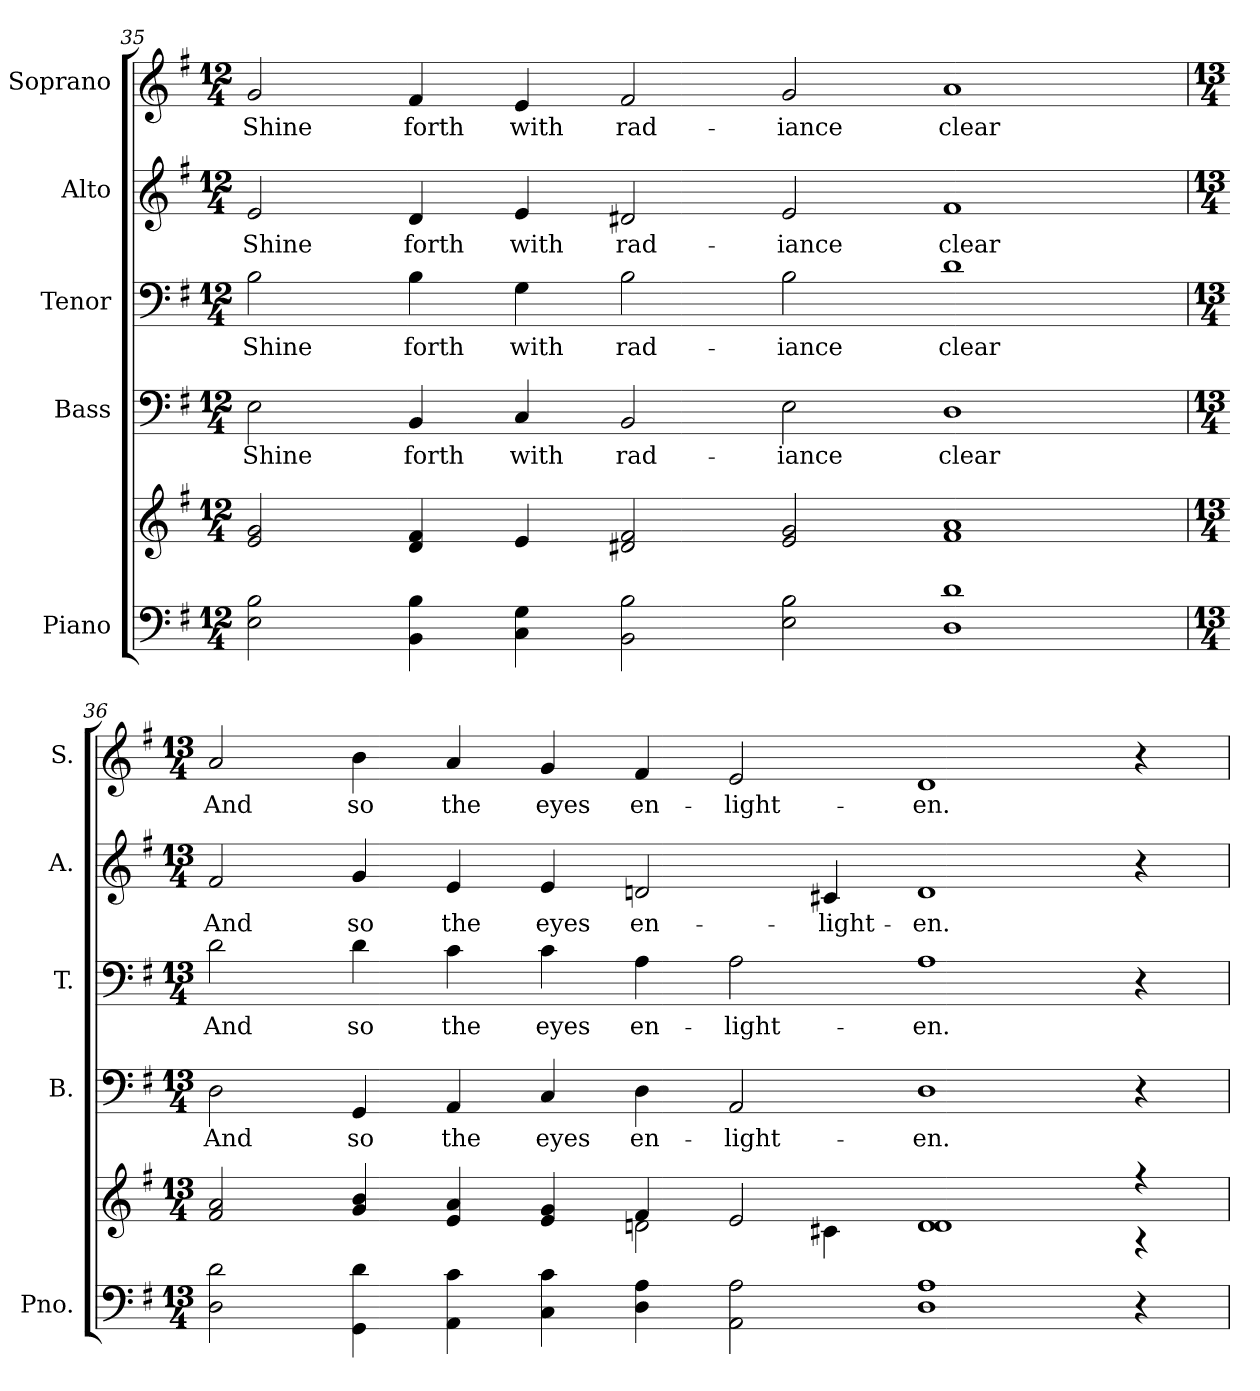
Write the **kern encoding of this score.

**kern	**kern	**kern	**text	**kern	**text	**kern	**text	**kern	**text
*part5	*part5	*part4	*part4	*part3	*part3	*part2	*part2	*part1	*part1
*staff6	*staff5	*staff4	*staff4	*staff3	*staff3	*staff2	*staff2	*staff1	*staff1
*I"Piano	*	*I"Bass	*	*I"Tenor	*	*I"Alto	*	*I"Soprano	*
*I'Pno.	*	*I'B.	*	*I'T.	*	*I'A.	*	*I'S.	*
!!LO:PB:g=z
*clefF4	*clefG2	*clefF4	*	*clefF4	*	*clefG2	*	*clefG2	*
*k[f#]	*k[f#]	*k[f#]	*	*k[f#]	*	*k[f#]	*	*k[f#]	*
*G:	*G:	*G:	*	*G:	*	*G:	*	*G:	*
*M12/4	*M12/4	*M12/4	*	*M12/4	*	*M12/4	*	*M12/4	*
=35	=35	=35	=35	=35	=35	=35	=35	=35	=35
!	!	!	!LO:LY:b:color=#000000	!	!	!	!	!	!
!	!	!	!	!	!LO:LY:b:color=#000000	!	!	!	!
!	!	!	!	!	!	!	!LO:LY:b:color=#000000	!	!
!	!	!	!	!	!	!	!	!	!LO:LY:b:color=#000000
2Ei\ 2Bi	2ei/ 2gi	2Ei\	Shine	2Bi\	Shine	2ei/	Shine	2gi/	Shine
!	!	!	!LO:LY:b:color=#000000	!	!	!	!	!	!
!	!	!	!	!	!LO:LY:b:color=#000000	!	!	!	!
!	!	!	!	!	!	!	!LO:LY:b:color=#000000	!	!
!	!	!	!	!	!	!	!	!	!LO:LY:b:color=#000000
4BBi\ 4Bi	4di/ 4f#i	4BBi/	forth	4Bi\	forth	4di/	forth	4f#i/	forth
!	!	!	!LO:LY:b:color=#000000	!	!	!	!	!	!
!	!	!	!	!	!LO:LY:b:color=#000000	!	!	!	!
!	!	!	!	!	!	!	!LO:LY:b:color=#000000	!	!
!	!	!	!	!	!	!	!	!	!LO:LY:b:color=#000000
4Ci\ 4Gi	4ei/	4Ci/	with	4Gi\	with	4ei/	with	4ei/	with
!	!	!	!LO:LY:b:color=#000000	!	!	!	!	!	!
!	!	!	!	!	!LO:LY:b:color=#000000	!	!	!	!
!	!	!	!	!	!	!	!LO:LY:b:color=#000000	!	!
!	!	!	!	!	!	!	!	!	!LO:LY:b:color=#000000
2BBi\ 2Bi	2d#Xi/ 2f#i	2BBi/	rad-	2Bi\	rad-	2d#Xi/	rad-	2f#i/	rad-
!	!	!	!LO:LY:b:color=#000000	!	!	!	!	!	!
!	!	!	!	!	!LO:LY:b:color=#000000	!	!	!	!
!	!	!	!	!	!	!	!LO:LY:b:color=#000000	!	!
!	!	!	!	!	!	!	!	!	!LO:LY:b:color=#000000
2Ei\ 2Bi	2ei/ 2gi	2Ei\	-iance	2Bi\	-iance	2ei/	-iance	2gi/	-iance
!	!	!	!LO:LY:b:color=#000000	!	!	!	!	!	!
!	!	!	!	!	!LO:LY:b:color=#000000	!	!	!	!
!	!	!	!	!	!	!	!LO:LY:b:color=#000000	!	!
!	!	!	!	!	!	!	!	!	!LO:LY:b:color=#000000
1Di 1di	1f#i 1ai	1Di	clear	1di	clear	1f#i	clear	1ai	clear
=36	=36	=36	=36	=36	=36	=36	=36	=36	=36
*M13/4	*M13/4	*M13/4	*	*M13/4	*	*M13/4	*	*M13/4	*
*	*^	*	*	*	*	*	*	*	*
!	!	!	!	!LO:LY:b:color=#000000	!	!	!	!	!	!
!	!	!	!	!	!	!LO:LY:b:color=#000000	!	!	!	!
!	!	!	!	!	!	!	!	!LO:LY:b:color=#000000	!	!
!	!	!	!	!	!	!	!	!	!	!LO:LY:b:color=#000000
2Di\ 2di	2f#i/ 2ai	1ryy	2Di\	And	2di\	And	2f#i/	And	2ai/	And
!	!	!	!	!LO:LY:b:color=#000000	!	!	!	!	!	!
!	!	!	!	!	!	!LO:LY:b:color=#000000	!	!	!	!
!	!	!	!	!	!	!	!	!LO:LY:b:color=#000000	!	!
!	!	!	!	!	!	!	!	!	!	!LO:LY:b:color=#000000
4GGi\ 4di	4gi/ 4bi	.	4GGi/	so	4di\	so	4gi/	so	4bi\	so
!	!	!	!	!LO:LY:b:color=#000000	!	!	!	!	!	!
!	!	!	!	!	!	!LO:LY:b:color=#000000	!	!	!	!
!	!	!	!	!	!	!	!	!LO:LY:b:color=#000000	!	!
!	!	!	!	!	!	!	!	!	!	!LO:LY:b:color=#000000
4AAi\ 4ci	4ei/ 4ai	.	4AAi/	the	4ci\	the	4ei/	the	4ai/	the
!	!	!	!	!LO:LY:b:color=#000000	!	!	!	!	!	!
!	!	!	!	!	!	!LO:LY:b:color=#000000	!	!	!	!
!	!	!	!	!	!	!	!	!LO:LY:b:color=#000000	!	!
!	!	!	!	!	!	!	!	!	!	!LO:LY:b:color=#000000
4Ci\ 4ci	4ei/ 4gi	4ryy	4Ci/	eyes	4ci\	eyes	4ei/	eyes	4gi/	eyes
!	!	!	!	!LO:LY:b:color=#000000	!	!	!	!	!	!
!	!	!	!	!	!	!LO:LY:b:color=#000000	!	!	!	!
!	!	!	!	!	!	!	!	!LO:LY:b:color=#000000	!	!
!	!	!	!	!	!	!	!	!	!	!LO:LY:b:color=#000000
4Di\ 4Ai	4f#i/	2dni\	4Di\	en-	4Ai\	en-	2dni/	en-	4f#i/	en-
!	!	!	!	!LO:LY:b:color=#000000	!	!	!	!	!	!
!	!	!	!	!	!	!LO:LY:b:color=#000000	!	!	!	!
!	!	!	!	!	!	!	!	!	!	!LO:LY:b:color=#000000
2AAi\ 2Ai	2ei/	.	2AAi/	-light-	2Ai\	-light-	.	.	2ei/	-light-
!	!	!	!	!	!	!	!	!LO:LY:b:color=#000000	!	!
.	.	4c#Xi\	.	.	.	.	4c#Xi/	-light-	.	.
!	!	!	!	!LO:LY:b:color=#000000	!	!	!	!	!	!
!	!	!	!	!	!	!LO:LY:b:color=#000000	!	!	!	!
!	!	!	!	!	!	!	!	!LO:LY:b:color=#000000	!	!
!	!	!	!	!	!	!	!	!	!	!LO:LY:b:color=#000000
1Di 1Ai	1di 1di	1ryy	1Di	-en.	1Ai	-en.	1di	-en.	1di	-en.
4r	4r	4r	4r	.	4r	.	4r	.	4r	.
*	*v	*v	*	*	*	*	*	*	*	*
=	=	=	=	=	=	=	=	=	=
*-	*-	*-	*-	*-	*-	*-	*-	*-	*-
